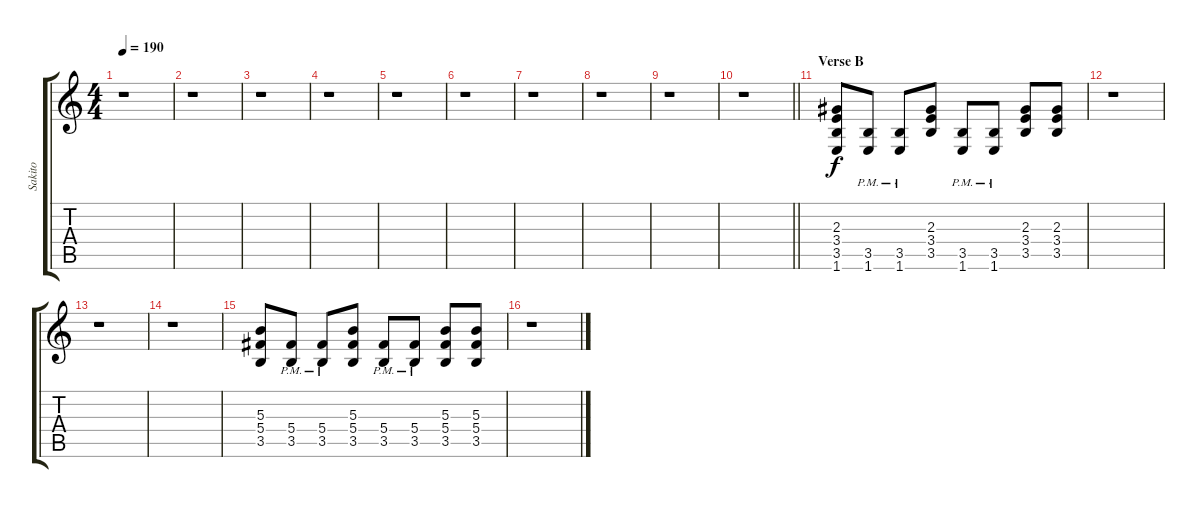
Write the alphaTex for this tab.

\track ("Sakito " "Sakito ") {instrument overdrivenguitar}
\staff {score tabs}
\tuning (Eb4 Bb3 Gb3 Db3 Ab2 Eb2) {hide}
\ts (4 4)
\tempo 190
\clef g2
\ks c
r.1{dy f} |
r.1 |
r.1 |
r.1 |
r.1 |
r.1 |
r.1 |
r.1 |
r.1 |
\barLineRight lightlight
r.1 |
\section ("" "Verse B")
(2.3 3.4 3.5 1.6).8 (3.5{pm} 1.6{pm}).8 (3.5{pm} 1.6{pm}).8 (2.3 3.4 3.5).8 (3.5{pm} 1.6{pm}).8 (3.5{pm} 1.6{pm}).8 (2.3 3.4 3.5).8 (2.3 3.4 3.5).8 |
r.1 |
r.1 |
r.1 |
(5.3 5.4 3.5).8 (5.4{pm} 3.5{pm}).8 (5.4{pm} 3.5{pm}).8 (5.3 5.4 3.5).8 (5.4{pm} 3.5{pm}).8 (5.4{pm} 3.5{pm}).8 (5.3 5.4 3.5).8 (5.3 5.4 3.5).8 |
r.1
